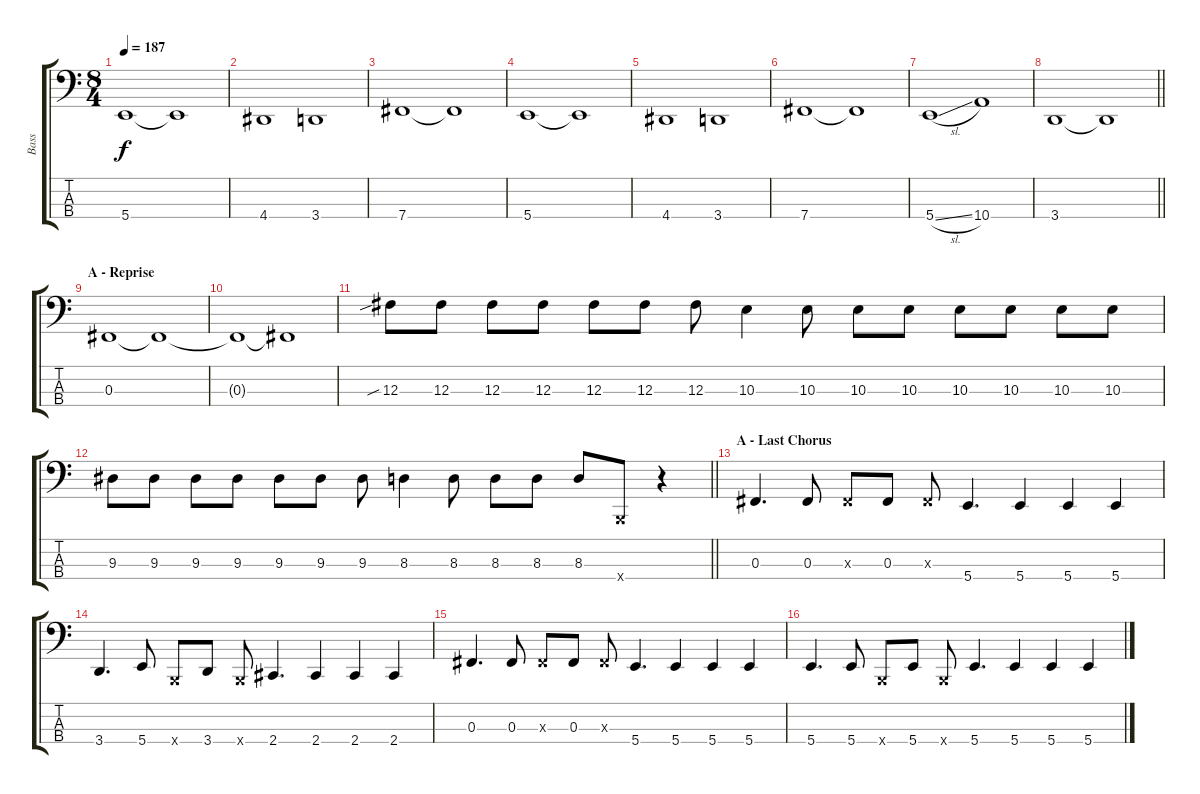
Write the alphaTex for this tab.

\track ("Bass" "Bass") {instrument electricbassfinger}
\staff {score tabs}
\tuning (E2 B1 Gb1 B0) {hide}
\ts (8 4)
\tempo 187
\clef f4
\ks c
5.4.1{dy f} 5.4{t}.1 |
4.4.1 3.4.1 |
7.4.1 7.4{t}.1 |
5.4.1 5.4{t}.1 |
4.4.1 3.4.1 |
7.4.1 7.4{t}.1 |
5.4{sl}.1 10.4.1 |
\barLineRight lightlight
3.4.1 3.4{t}.1 |
\section ("" "A - Reprise")
0.3.1 0.3{t}.1 |
0.3{t}.1 0.3{t}.1 |
12.3{sib}.8 12.3.8 12.3.8 12.3.8 12.3.8 12.3.8 12.3.8 10.3.4 10.3.8 10.3.8 10.3.8 10.3.8 10.3.8 10.3.8 10.3.8 |
\barLineRight lightlight
9.3.8 9.3.8 9.3.8 9.3.8 9.3.8 9.3.8 9.3.8 8.3.4 8.3.8 8.3.8 8.3.8 8.3.8 0.4{x}.8 r.4 |
\section ("" "A - Last Chorus")
0.3.4{d} 0.3.8 0.3{x}.8 0.3.8 0.3{x}.8 5.4.4{d} 5.4.4 5.4.4 5.4.4 |
3.4.4{d} 5.4.8 0.4{x}.8 3.4.8 0.4{x}.8 2.4.4{d} 2.4.4 2.4.4 2.4.4 |
0.3.4{d} 0.3.8 0.3{x}.8 0.3.8 0.3{x}.8 5.4.4{d} 5.4.4 5.4.4 5.4.4 |
5.4.4{d} 5.4.8 0.4{x}.8 5.4.8 0.4{x}.8 5.4.4{d} 5.4.4 5.4.4 5.4.4
